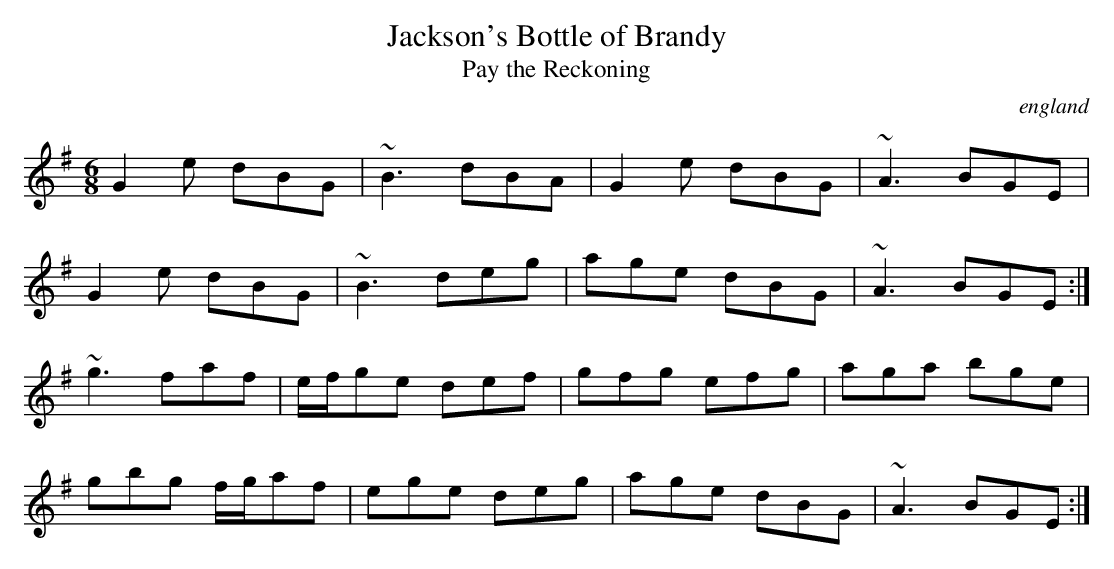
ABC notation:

X:1
T:Jackson's Bottle of Brandy
T:Pay the Reckoning
O:england
M:6/8
L:1/8
K:G
G2e dBG|~B3 dBA|G2e dBG|~A3 BGE|
G2e dBG|~B3 deg|age dBG|~A3 BGE:|
~g3 faf|e/f/ge def|gfg efg|aga bge|
gbg f/g/af|ege deg|age dBG|~A3 BGE:|
